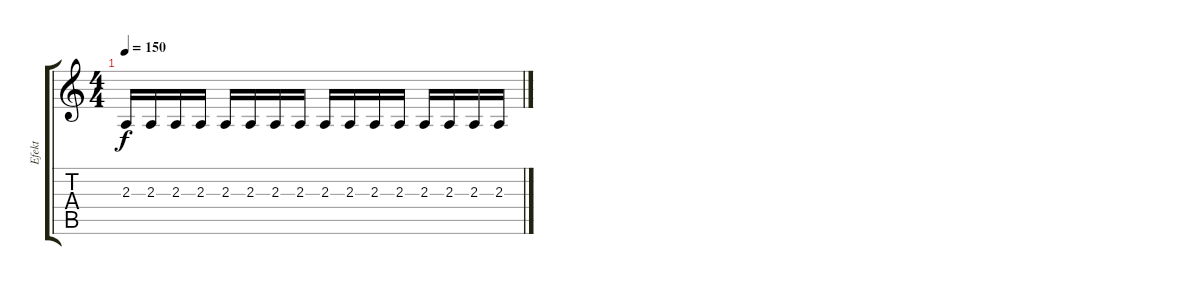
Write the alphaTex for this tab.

\track ("Efekt" "Efekt") {instrument pad3polysynth}
\staff {score tabs}
\tuning (E4 B3 G3 D3 A2 E2) {hide}
\ts (4 4)
\tempo 150
\clef g2
\ks c
2.3.16{dy f} 2.3.16 2.3.16 2.3.16 2.3.16 2.3.16 2.3.16 2.3.16 2.3.16 2.3.16 2.3.16 2.3.16 2.3.16 2.3.16 2.3.16 2.3.16
